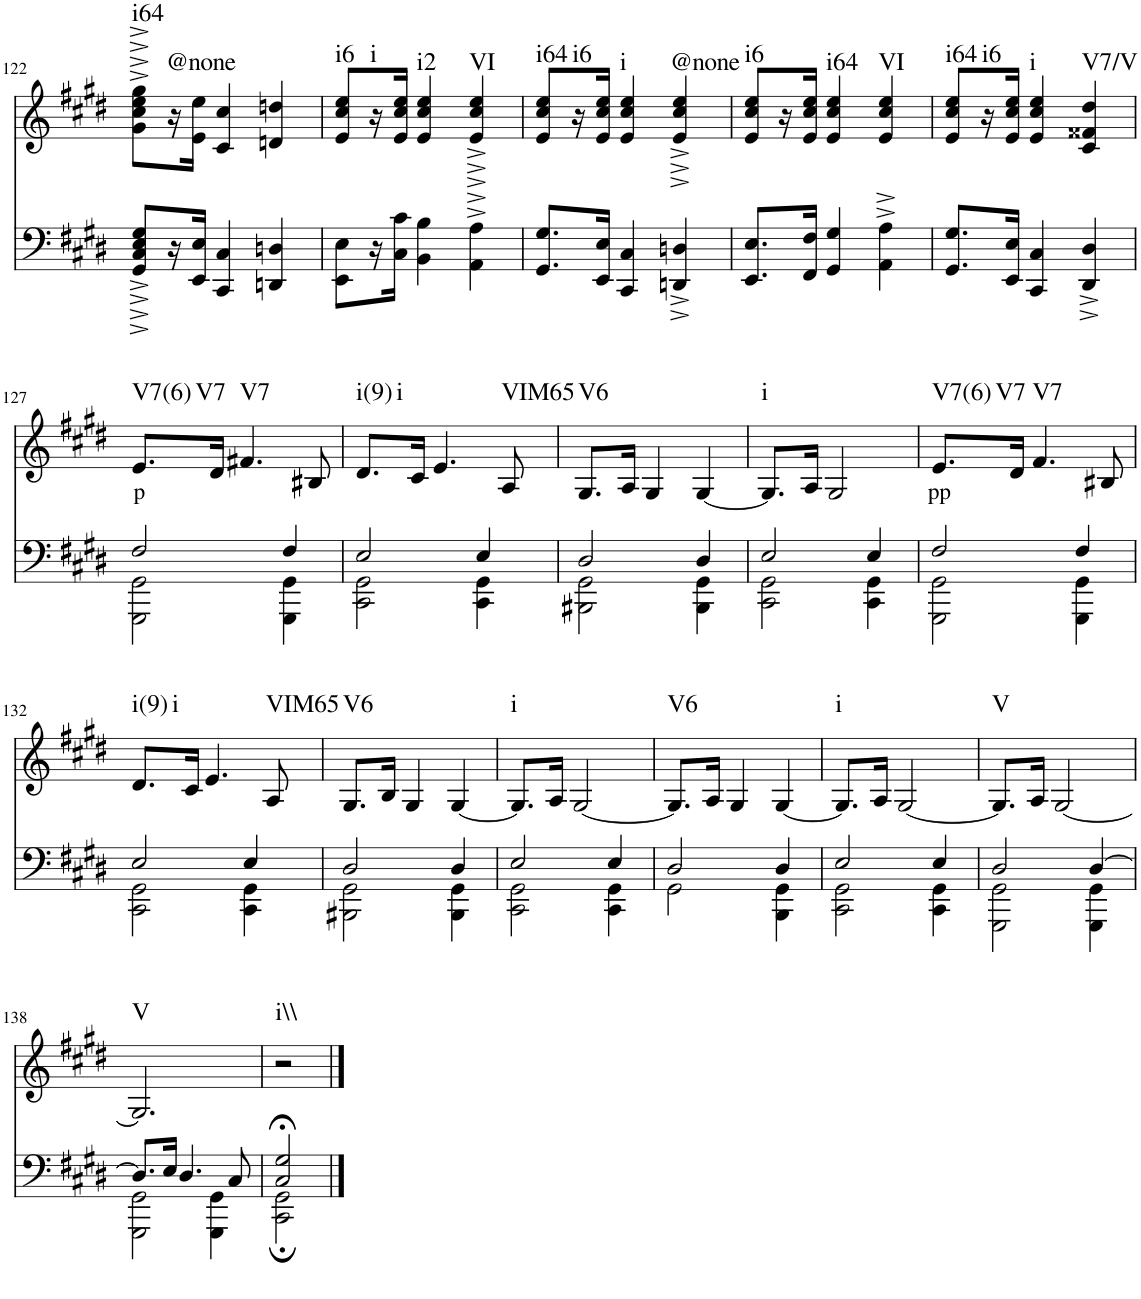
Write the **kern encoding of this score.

**kern	**kern	**text	**harte
*part2	*part1	*part1	*part1
*staff2	*staff1	*staff1	*
*I"Piano	*I"Piano	*	*
*I'Pno	*I'Pno	*	*
!!LO:PB:g=z
*clefF4	*clefG2	*	*
*k[f#c#g#d#]	*k[f#c#g#d#]	*	*
*c#:	*c#:	*	*
*M3/4	*M3/4	*	*
=122	=122	=122	=122
!	!	!	!LO:H:kt=i64
8GG#/^ 8C#/^ 8E/^ 8G#/^L	8g#\^ 8cc#\^ 8ee\^ 8gg#\^L	.	N
!	!	!	!LO:H:kt=@none
16r	16r	.	N
16EE/ 16E/JJ	16e\ 16ee\JJ	.	.
4CC#/ 4C#/	4c#/ 4cc#/	.	.
4DDn/ 4Dn/	4dn/ 4ddn/	.	.
=123	=123	=123	=123
!	!	!	!LO:H:kt=i6
8EE\ 8E\L	8e/ 8cc#/ 8ee/L	.	N
!	!	!	!LO:H:kt=i
16r	16r	.	N
16C#\ 16c#\JJ	16e/ 16cc#/ 16ee/JJ	.	.
!	!	!	!LO:H:kt=i2
4BB\ 4B\	4e/ 4cc#/ 4ee/	.	N
!	!	!	!LO:H:kt=VI
4AA\^ 4A\^	4e/^ 4cc#/^ 4ee/^	.	N
=124	=124	=124	=124
!	!	!	!LO:H:kt=i64
8.GG#/ 8.G#/L	8e/ 8cc#/ 8ee/L	.	N
!	!	!	!LO:H:kt=i6
.	16r	.	N
16EE/ 16E/Jk	16e/ 16cc#/ 16ee/JJ	.	.
!	!	!	!LO:H:kt=i
4CC#/ 4C#/	4e/ 4cc#/ 4ee/	.	N
!	!	!	!LO:H:kt=@none
4DDn/^ 4Dn/^	4e/^ 4cc#/^ 4ee/^	.	N
=125	=125	=125	=125
!	!	!	!LO:H:kt=i6
8.EE/ 8.E/L	8e/ 8cc#/ 8ee/L	.	N
.	16r	.	.
16FF#/ 16F#/Jk	16e/ 16cc#/ 16ee/JJ	.	.
!	!	!	!LO:H:kt=i64
4GG#/ 4G#/	4e/ 4cc#/ 4ee/	.	N
!	!	!	!LO:H:kt=VI
4AA\^ 4A\^	4e/ 4cc#/ 4ee/	.	N
=126	=126	=126	=126
!	!	!	!LO:H:kt=i64
8.GG#/ 8.G#/L	8e/ 8cc#/ 8ee/L	.	N
!	!	!	!LO:H:kt=i6
.	16r	.	N
16EE/ 16E/Jk	16e/ 16cc#/ 16ee/JJ	.	.
!	!	!	!LO:H:kt=i
4CC#/ 4C#/	4e/ 4cc#/ 4ee/	.	N
!	!	!	!LO:H:kt=V7/V
4DD#/^ 4D#/^	4c#/ 4f##X/ 4dd#/	.	N
!!LO:LB:g=z
=127	=127	=127	=127
*^	*	*	*
!	!	!	!LO:LY:b	!LO:H:n=1:kt=V7(6)
!	!	!	!	!LO:H:n=2:kt=V7
2F#/	2GGG#\ 2GG#\	8.e/L	p	N N
.	.	16d#/Jk	.	.
!	!	!	!	!LO:H:kt=V7
.	.	4.f#X/	.	N
4F#/	4GGG#\ 4GG#\	.	.	.
.	.	8B#X/	.	.
=128	=128	=128	=128	=128
!	!	!	!	!LO:H:n=1:kt=i(9)
!	!	!	!	!LO:H:n=2:kt=i
2E/	2CC#\ 2GG#\	8.d#/L	.	N N
.	.	16c#/Jk	.	.
.	.	4.e/	.	.
4E/	4CC#\ 4GG#\	.	.	.
!	!	!	!	!LO:H:kt=VIM65
.	.	8A/	.	N
=129	=129	=129	=129	=129
!	!	!	!	!LO:H:kt=V6
2D#/	2BBB#X\ 2GG#\	8.G#/L	.	N
.	.	16A/Jk	.	.
.	.	4G#/	.	.
4D#/	4BBB#\ 4GG#\	[4G#/	.	.
=130	=130	=130	=130	=130
!	!	!	!	!LO:H:kt=i
2E/	2CC#\ 2GG#\	8.G#/L]	.	N
.	.	16A/Jk	.	.
.	.	2G#/	.	.
4E/	4CC#\ 4GG#\	.	.	.
=131	=131	=131	=131	=131
!	!	!	!LO:LY:b	!LO:H:n=1:kt=V7(6)
!	!	!	!	!LO:H:n=2:kt=V7
2F#/	2GGG#\ 2GG#\	8.e/L	pp	N N
.	.	16d#/Jk	.	.
!	!	!	!	!LO:H:kt=V7
.	.	4.f#/	.	N
4F#/	4GGG#\ 4GG#\	.	.	.
.	.	8B#X/	.	.
!!LO:LB:g=z
=132	=132	=132	=132	=132
!	!	!	!	!LO:H:n=1:kt=i(9)
!	!	!	!	!LO:H:n=2:kt=i
2E/	2CC#\ 2GG#\	8.d#/L	.	N N
.	.	16c#/Jk	.	.
.	.	4.e/	.	.
4E/	4CC#\ 4GG#\	.	.	.
!	!	!	!	!LO:H:kt=VIM65
.	.	8A/	.	N
=133	=133	=133	=133	=133
!	!	!	!	!LO:H:kt=V6
2D#/	2BBB#X\ 2GG#\	8.G#/L	.	N
.	.	16B/Jk	.	.
.	.	4G#/	.	.
4D#/	4BBB#\ 4GG#\	[4G#/	.	.
=134	=134	=134	=134	=134
!	!	!	!	!LO:H:kt=i
2E/	2CC#\ 2GG#\	8.G#/L]	.	N
.	.	16A/Jk	.	.
.	.	[2G#/	.	.
4E/	4CC#\ 4GG#\	.	.	.
=135	=135	=135	=135	=135
!	!	!	!	!LO:H:kt=V6
2D#/	2GG#\	8.G#/L]	.	N
.	.	16A/Jk	.	.
.	.	4G#/	.	.
4D#/	4BBB\ 4GG#\	[4G#/	.	.
=136	=136	=136	=136	=136
!	!	!	!	!LO:H:kt=i
2E/	2CC#\ 2GG#\	8.G#/L]	.	N
.	.	16A/Jk	.	.
.	.	[2G#/	.	.
4E/	4CC#\ 4GG#\	.	.	.
=137	=137	=137	=137	=137
!	!	!	!	!LO:H:kt=V
2D#/	2GGG#\ 2GG#\	8.G#/L]	.	N
.	.	16A/Jk	.	.
.	.	[2G#/	.	.
[4D#/	4GGG#\ 4GG#\	.	.	.
!!LO:LB:g=z
=138	=138	=138	=138	=138
!	!	!	!	!LO:H:kt=V
8.D#/L]	2GGG#\ 2GG#\	2.G#/]	.	N
16E/Jk	.	.	.	.
4.D#/	.	.	.	.
.	4GGG#\ 4GG#\	.	.	.
8C#/	.	.	.	.
=139	=139	=139	=139	=139
!	!	!	!	!LO:H:kt=i\\
2C#/;< 2G#/;<	2CC#\; 2GG#\;	2r	.	N
*v	*v	*	*	*
==	==	==	==
*-	*-	*-	*-
